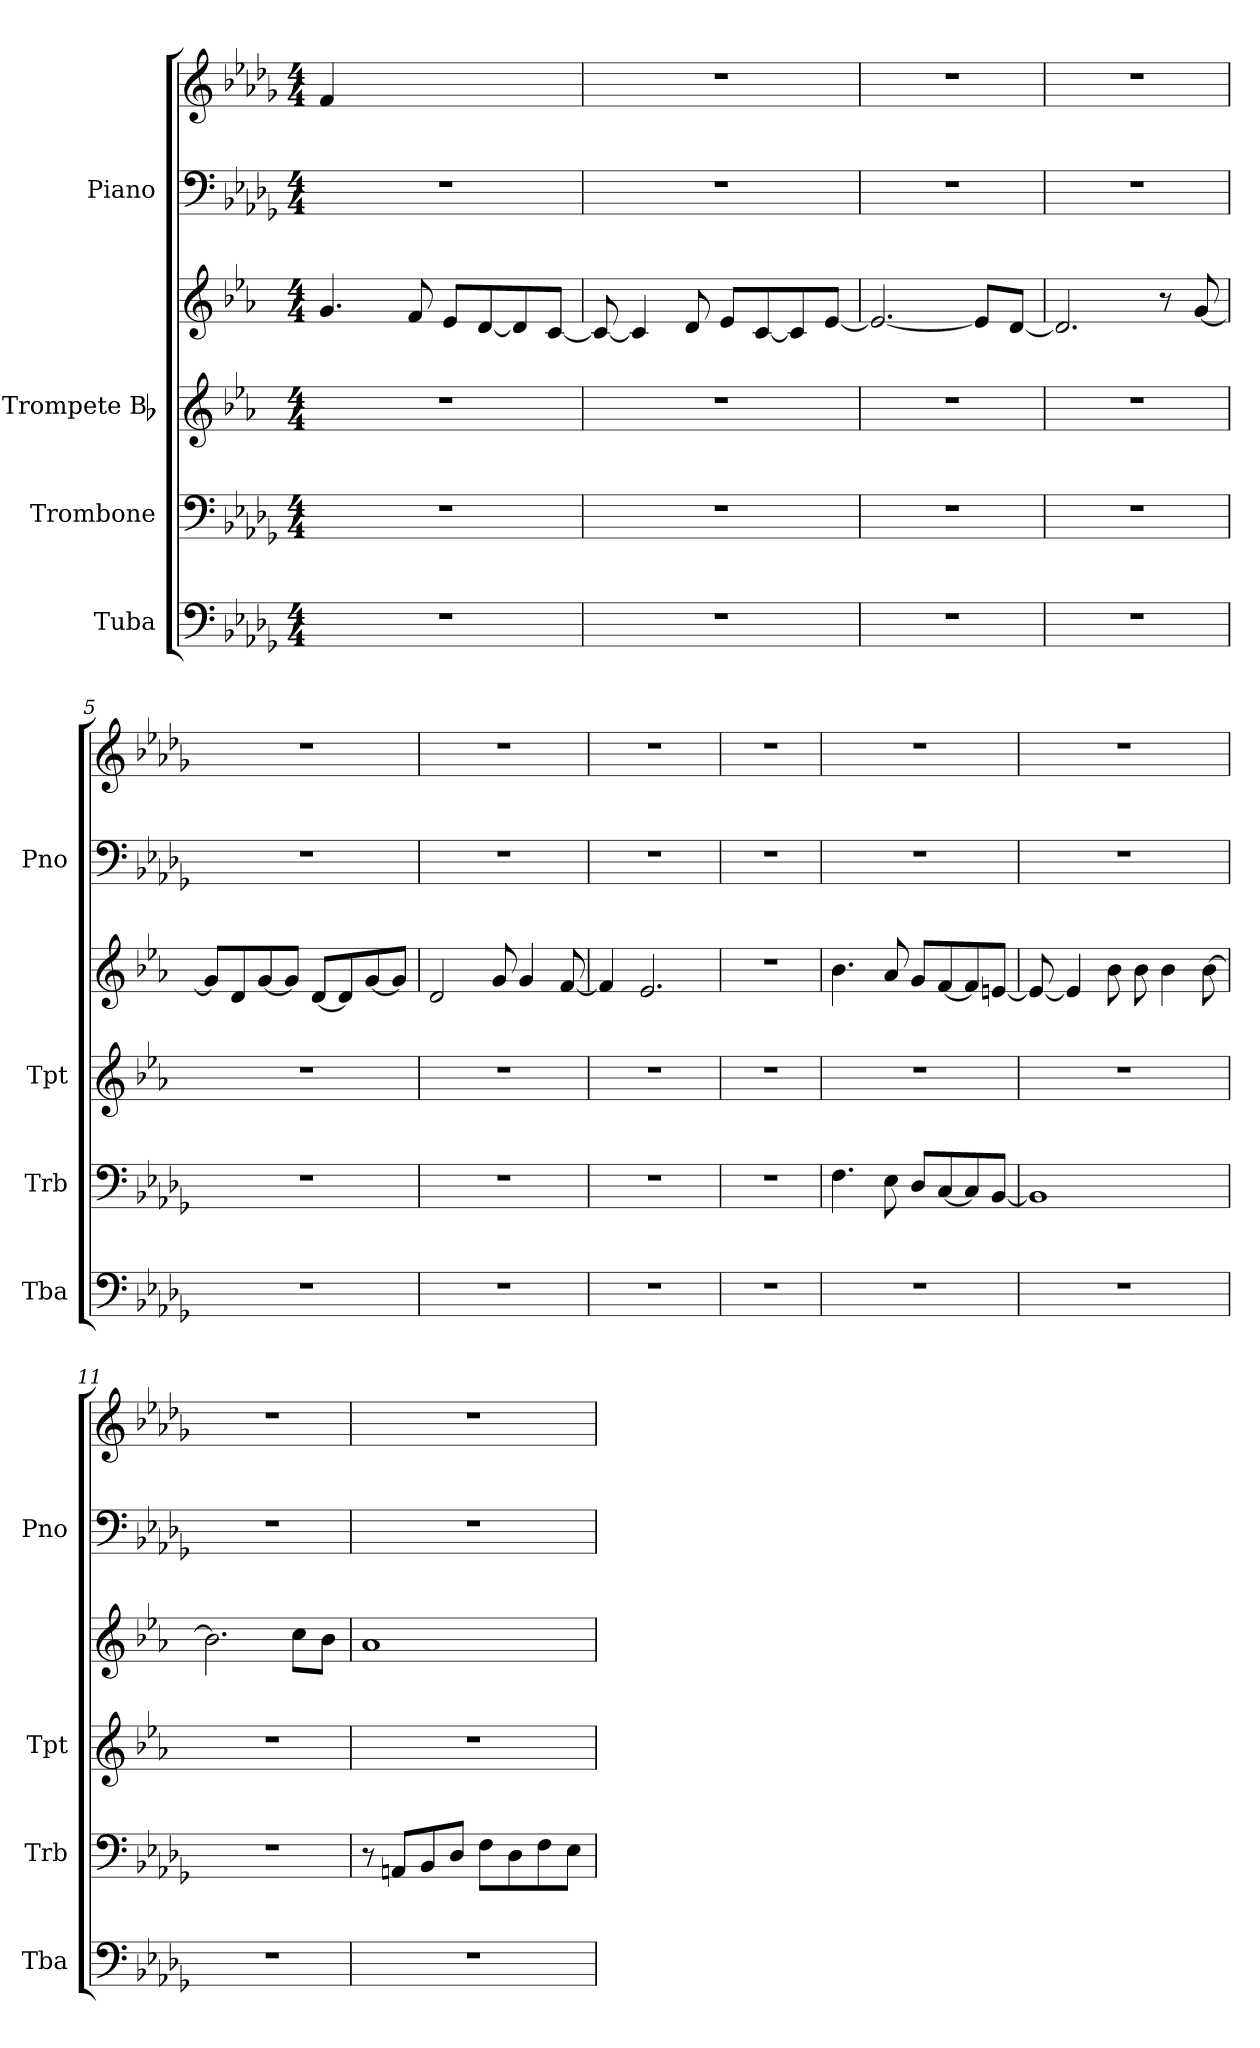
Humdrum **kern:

**kern	**kern	**kern	**kern	**kern	**kern
*part4	*part3	*part2	*part2	*part1	*part1
*staff6	*staff5	*staff4	*staff3	*staff2	*staff1
*I"Tuba	*I"Trombone	*I"Trompete Bb	*	*I"Piano	*
*I'Tba	*I'Trb	*I'Tpt	*	*I'Pno	*
*clefF4	*clefF4	*clefG2	*clefG2	*clefF4	*clefG2
*	*	*ITrd1c2	*ITrd1c2	*	*
*k[b-e-a-d-g-]	*k[b-e-a-d-g-]	*k[b-e-a-d-g-]	*k[b-e-a-d-g-]	*k[b-e-a-d-g-]	*k[b-e-a-d-g-]
*M4/4	*M4/4	*M4/4	*M4/4	*M4/4	*M4/4
=1	=1	=1	=1	=1	=1
1r	1r	1r	4.f/	1r	4f/
.	.	.	.	.	4ryy
.	.	.	8e-/	.	.
.	.	.	8d-/L	.	2ryy
.	.	.	[8c/	.	.
.	.	.	8c/]	.	.
.	.	.	[8B-/J	.	.
=2	=2	=2	=2	=2	=2
1r	1r	1r	8B-/_	1r	1r
.	.	.	4B-/]	.	.
.	.	.	8c/	.	.
.	.	.	8d-/L	.	.
.	.	.	[8B-/	.	.
.	.	.	8B-/]	.	.
.	.	.	[8d-/J	.	.
=3	=3	=3	=3	=3	=3
1r	1r	1r	2.d-/_	1r	1r
.	.	.	8d-/L]	.	.
.	.	.	[8c/J	.	.
=4	=4	=4	=4	=4	=4
1r	1r	1r	2.c/]	1r	1r
.	.	.	8r	.	.
.	.	.	[8f/	.	.
=5	=5	=5	=5	=5	=5
1r	1r	1r	8f/L]	1r	1r
.	.	.	8c/	.	.
.	.	.	[8f/	.	.
.	.	.	8f/J]	.	.
.	.	.	[8c/L	.	.
.	.	.	8c/]	.	.
.	.	.	[8f/	.	.
.	.	.	8f/J]	.	.
=6	=6	=6	=6	=6	=6
1r	1r	1r	2c/	1r	1r
.	.	.	8f/	.	.
.	.	.	4f/	.	.
.	.	.	[8e-/	.	.
=7	=7	=7	=7	=7	=7
1r	1r	1r	4e-/]	1r	1r
.	.	.	2.d-/	.	.
=8	=8	=8	=8	=8	=8
1r	1r	1r	1r	1r	1r
=9	=9	=9	=9	=9	=9
1r	4.F\	1r	4.a-\	1r	1r
.	8E-\	.	8g-/	.	.
.	8D-/L	.	8f/L	.	.
.	[8C/	.	[8e-/	.	.
.	8C/]	.	8e-/]	.	.
.	[8BB-/J	.	[8dn/J	.	.
=10	=10	=10	=10	=10	=10
1r	1BB-]	1r	8d/_	1r	1r
.	.	.	4d/]	.	.
.	.	.	8a-\	.	.
.	.	.	8a-\	.	.
.	.	.	4a-\	.	.
.	.	.	[8a-\	.	.
=11	=11	=11	=11	=11	=11
1r	1r	1r	2.a-\]	1r	1r
.	.	.	8b-\L	.	.
.	.	.	8a-\J	.	.
=12	=12	=12	=12	=12	=12
1r	8r	1r	1g-	1r	1r
.	8AAn/L	.	.	.	.
.	8BB-/	.	.	.	.
.	8D-/J	.	.	.	.
.	8F\L	.	.	.	.
.	8D-\	.	.	.	.
.	8F\	.	.	.	.
.	8E-\J	.	.	.	.
=	=	=	=	=	=
*-	*-	*-	*-	*-	*-
